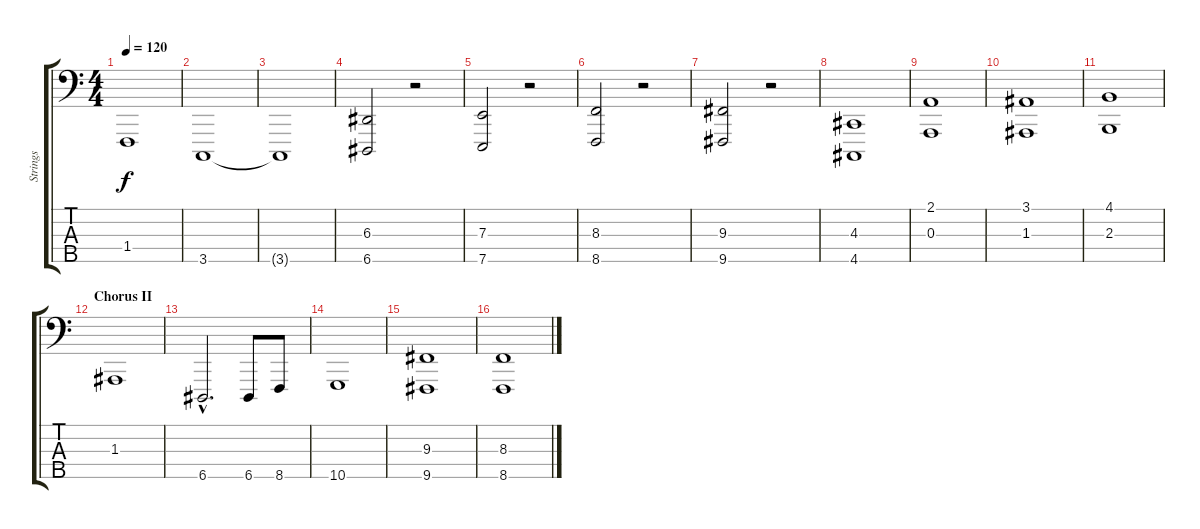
\track ("Strings" "Strings") {instrument cello}
\staff {score tabs}
\tuning (G2 D2 A1 E1 A0) {hide}
\ts (4 4)
\tempo 120
\clef f4
\ks c
1.4.1{dy f} |
3.5.1 |
3.5{t}.1 |
(6.3 6.5).2 r.2 |
(7.3 7.5).2 r.2 |
(8.3 8.5).2 r.2 |
(9.3 9.5).2 r.2 |
(4.3 4.5).1 |
(2.1 0.3).1 |
(3.1 1.3).1 |
(4.1 2.3).1 |
\section ("" "Chorus II")
1.3.1 |
6.5{hac}.2{d} 6.5.8 8.5.8 |
10.5.1 |
(9.3 9.5).1 |
(8.3 8.5).1
